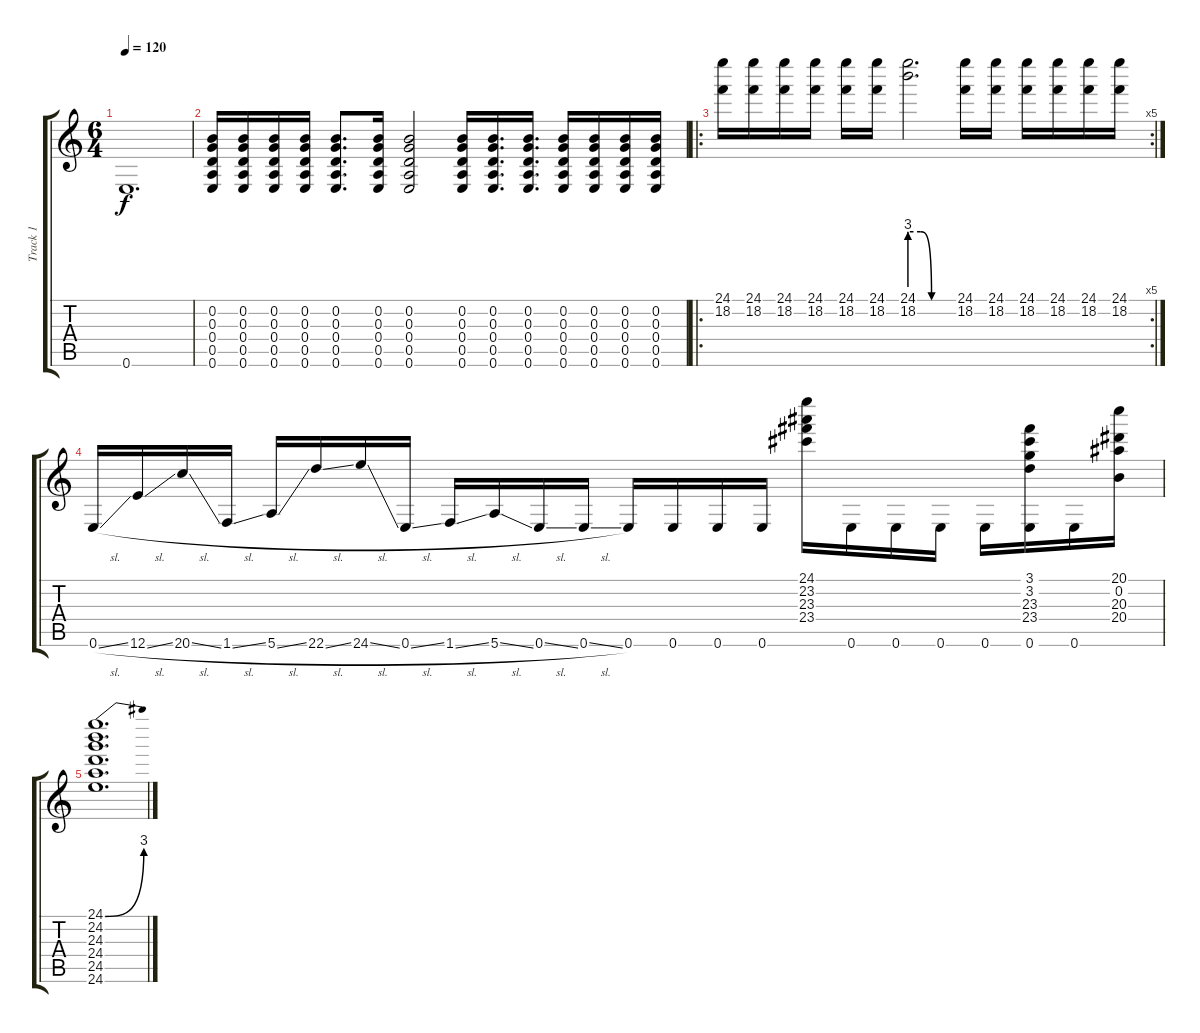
\track ("Track 1" "Track 1") {instrument distortionguitar}
\staff {score tabs}
\tuning (E4 B3 G3 D3 A2 E2) {hide}
\ts (6 4)
\tempo 120
\clef g2
\ks c
0.6{t}.1{d dy f} |
(0.2 0.3 0.4 0.5 0.6).16 (0.2 0.3 0.4 0.5 0.6).16 (0.2 0.3 0.4 0.5 0.6).16 (0.2 0.3 0.4 0.5 0.6).16 (0.2 0.3 0.4 0.5 0.6).8{d} (0.2 0.3 0.4 0.5 0.6).16 (0.2 0.3 0.4 0.5 0.6).2 (0.2 0.3 0.4 0.5 0.6).16 (0.2 0.3 0.4 0.5 0.6).16{d} (0.2 0.3 0.4 0.5 0.6).16{d} (0.2 0.3 0.4 0.5 0.6).16 (0.2 0.3 0.4 0.5 0.6).16 (0.2 0.3 0.4 0.5 0.6).16 (0.2 0.3 0.4 0.5 0.6).16 |
\ro
\rc 5
(24.1 18.2).16 (24.1 18.2).16 (24.1 18.2).16 (24.1 18.2).16 (24.1 18.2).16 (24.1 18.2).16 (24.1 18.2{be (custom 0 12 15 12 30 0 60 0)}).2{d} (24.1 18.2).16 (24.1 18.2).16 (24.1 18.2).16 (24.1 18.2).16 (24.1 18.2).16 (24.1 18.2).16 |
0.6{sl}.16{instrument orchestrahit} 12.6{sl}.16 20.6{sl}.16 1.6{sl}.16 5.6{sl}.16 22.6{sl}.16 24.6{sl}.16 0.6{sl}.16 1.6{sl}.16 5.6{sl}.16 0.6{sl}.16 0.6{sl}.16 0.6.16 0.6.16 0.6.16 0.6.16 (24.1 23.2 23.3 23.4).16 0.6.16 0.6.16 0.6.16 0.6.16 (3.1 3.2 23.3 23.4 0.6).16 0.6.16 (20.1 0.2 20.3 20.4).16 |
(24.1{be (bend 0 0 60 12)} 24.2 24.3 24.4 24.5 24.6).1{d}
